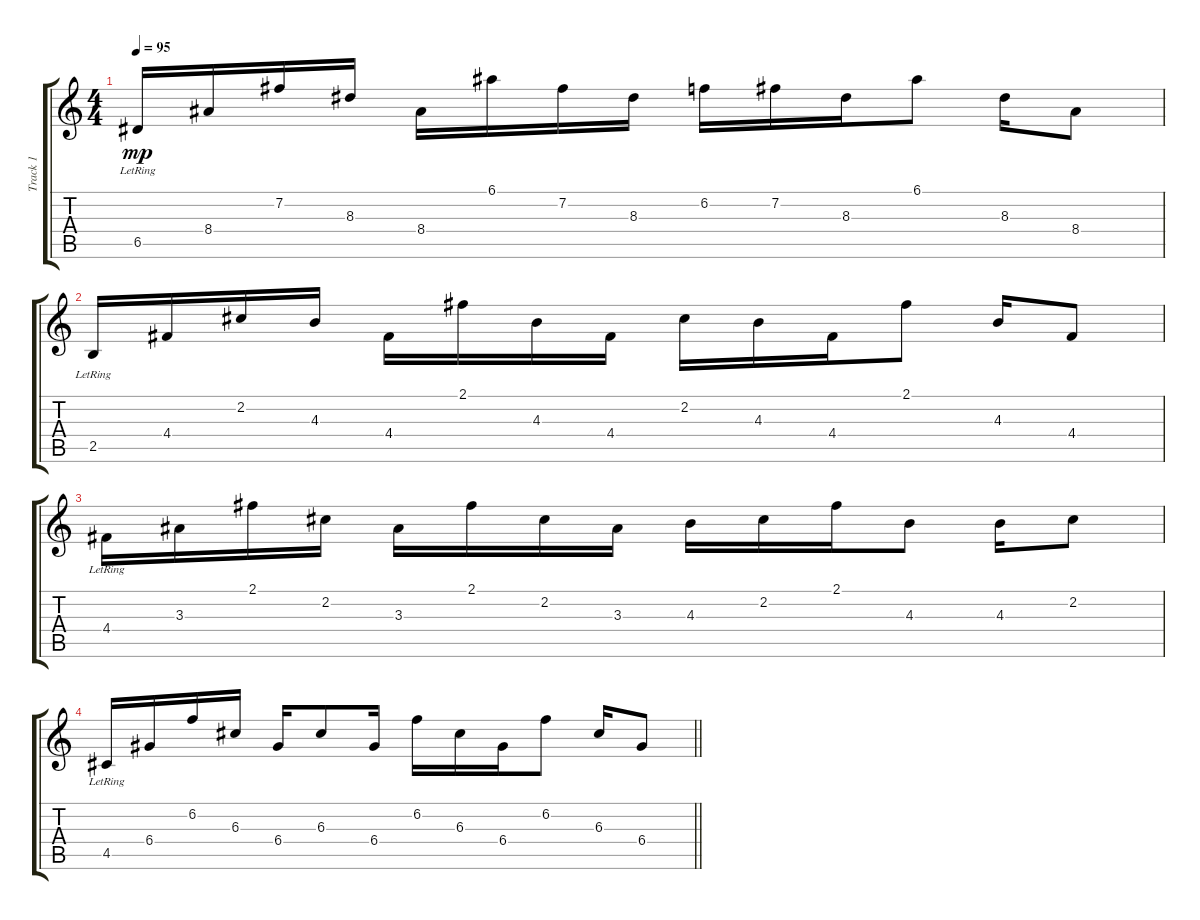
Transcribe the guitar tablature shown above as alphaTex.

\track ("Track 1" "Track 1") {instrument acousticguitarsteel}
\staff {score tabs}
\tuning (E4 B3 G3 D3 A2 E2) {hide}
\ts (4 4)
\tempo 95
\clef g2
\ks c
6.5{lr}.16{dy mp} 8.4.16 7.2.16 8.3.16 8.4.16 6.1.16 7.2.16 8.3.16 6.2.16 7.2.16 8.3.16 6.1.8 8.3.16 8.4.8 |
2.5{lr}.16 4.4.16 2.2.16 4.3.16 4.4.16 2.1.16 4.3.16 4.4.16 2.2.16 4.3.16 4.4.16 2.1.8 4.3.16 4.4.8 |
4.4{lr}.16 3.3.16 2.1.16 2.2.16 3.3.16 2.1.16 2.2.16 3.3.16 4.3.16 2.2.16 2.1.16 4.3.8 4.3.16 2.2.8 |
\barLineRight lightlight
4.5{lr}.16 6.4.16 6.2.16 6.3.16 6.4.16 6.3.8 6.4.16 6.2.16 6.3.16 6.4.16 6.2.8 6.3.16 6.4.8
